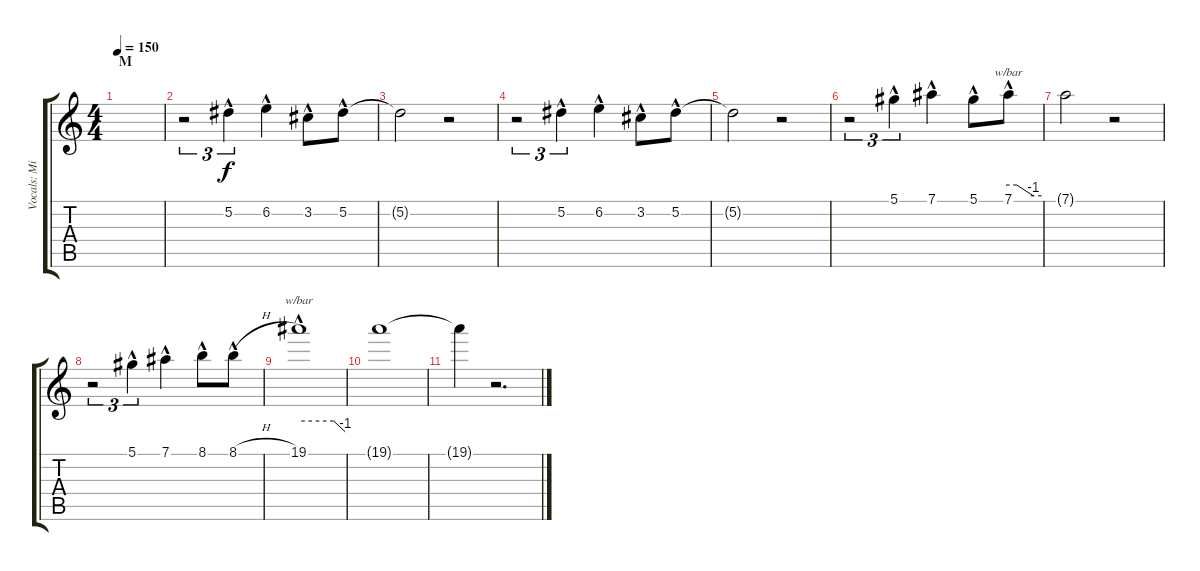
\track ("Vocals: Midnight" "Vocals: Mi") {instrument lead2sawtooth}
\staff {score tabs}
\tuning (Eb4 Bb3 Gb3 Db3 Ab2 Eb2) {hide}
\ts (4 4)
\section ("" "M")
\tempo 150
\clef g2
\ks c
|
r.2{tu (3 2) ot 8vb} 5.2{hac}.4{tu (3 2) ot 8vb} 6.2{hac}.4{ot 8vb} 3.2{hac}.8{ot 8vb} 5.2{hac}.8{ot 8vb} |
5.2{t}.2{ot 8vb} r.2{ot 8vb} |
r.2{tu (3 2) ot 8vb} 5.2{hac}.4{tu (3 2) ot 8vb} 6.2{hac}.4{ot 8vb} 3.2{hac}.8{ot 8vb} 5.2{hac}.8{ot 8vb} |
5.2{t}.2{ot 8vb} r.2{ot 8vb} |
r.2{tu (3 2) ot 8vb} 5.1{hac}.4{tu (3 2) ot 8vb} 7.1{hac}.4{ot 8vb} 5.1{hac}.8{ot 8vb} 7.1{hac}.8{tbe (custom default 0 0 15 0 45 -4 60 -4) ot 8vb} |
7.1{t}.2{ot 8vb} r.2{ot 8vb} |
r.2{tu (3 2) ot 8vb} 5.1{hac}.4{tu (3 2) ot 8vb} 7.1{hac}.4{ot 8vb} 8.1{hac}.8{ot 8vb} 8.1{h hac}.8{ot 8vb} |
19.1{hac}.1{tbe (custom default 0 0 45 0 60 -4) ot 8vb} |
19.1{t}.1{ot 8vb} |
19.1{t}.4{ot 8vb} r.2{d ot 8vb}
